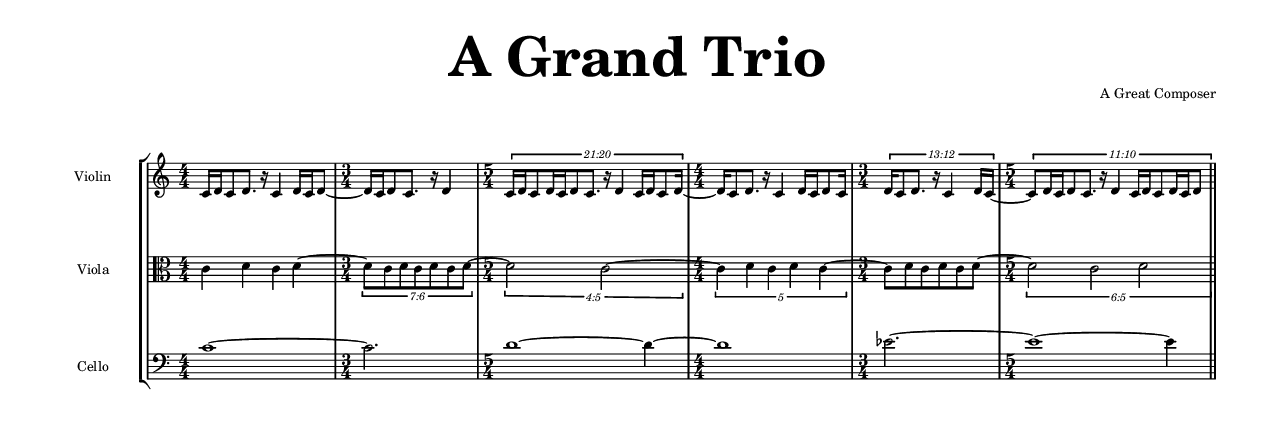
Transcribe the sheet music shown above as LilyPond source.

% 2016-07-14 17:44

\version "2.19.44"
\language "english"

#(set-default-paper-size "letter" 'portrait)
#(set-global-staff-size 12)

\header {
    composer = "A Great Composer"
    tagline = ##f
    title = \markup {
        \column {
            \center-align {
                \fontsize #8 {
                    "A Grand Trio"
                }
            }
        }
    }
}

\paper {
    markup-system-spacing = #'(
        (basic-distance . 0)
        (minimum-distance . 0)
        (padding . 8)
        (stretchability . 0)
    )
    system-system-spacing = #'(
        (basic-distance . 12)
        (minimum-distance . 18)
        (padding . 12)
        (stretchability . 20)
    )
}

\layout {
    \context {
        \Staff 
        \name ViolinStaff
        \type Engraver_group
        \alias Staff
    }
    \context {
        \Staff 
        \name ViolaStaff
        \type Engraver_group
        \alias Staff
    }
    \context {
        \Staff 
        \name CelloStaff
        \type Engraver_group
        \alias Staff
    }
    \context {
        \StaffGroup
        \accepts ViolinStaff
        \accepts ViolaStaff
        \accepts CelloStaff
        \override SpacingSpanner.base-shortest-duration = #(ly:make-moment 1 16)
        \override SpacingSpanner.uniform-stretching = ##t
        \override StaffGrouper.staff-staff-spacing = #'(
            (basic-distance . 10)
            (minimum-distance . 15)
            (padding . 5)
            (stretchability . 100)
            )
        \override TimeSignature.style = #'numbered
        autoBeaming = ##f
        proportionalNotationDuration = #(ly:make-moment 1 16)
        tupletFullLength = ##t
    }
}


\header {}

\layout {}

\paper {}

\score {
    \context Score = "Trio Score" <<
        \context StaffGroup = "Trio Staff Group" <<
            \tag #'violin
            \context ViolinStaff = "Violin Staff" \with {
                midiInstrument = #"violin"
            } {
                \clef "treble"
                \set Staff.instrumentName = \markup { Violin }
                \set Staff.shortInstrumentName = \markup { Vn. }
                \context Voice = "Violin Voice" {
                    {
                        \time 4/4
                        {
                            c'16 [
                            d'16
                            c'8
                            d'8. ]
                            r16
                            c'4
                            d'16 [
                            c'16
                            d'8 ~ ]
                        }
                    }
                    {
                        \time 3/4
                        {
                            d'16 [
                            c'16
                            d'8
                            c'8. ]
                            r16
                            d'4
                        }
                    }
                    {
                        \time 5/4
                        \tweak text #tuplet-number::calc-fraction-text
                        \times 20/21 {
                            c'16 [
                            d'16
                            c'8
                            d'16
                            c'16
                            d'8
                            c'8. ]
                            r16
                            d'4
                            c'16 [
                            d'16
                            c'8
                            d'16 ~ ]
                        }
                    }
                    {
                        \time 4/4
                        {
                            d'16 [
                            c'8
                            d'8. ]
                            r16
                            c'4
                            d'16 [
                            c'16
                            d'8
                            c'16 ]
                        }
                    }
                    {
                        \time 3/4
                        \tweak text #tuplet-number::calc-fraction-text
                        \times 12/13 {
                            d'16 [
                            c'8
                            d'8. ]
                            r16
                            c'4
                            d'16 [
                            c'16 ~ ]
                        }
                    }
                    {
                        \time 5/4
                        \tweak text #tuplet-number::calc-fraction-text
                        \times 10/11 {
                            c'8 [
                            d'16
                            c'16
                            d'8
                            c'8. ]
                            r16
                            d'4
                            c'16 [
                            d'16
                            c'8
                            d'16
                            c'16
                            d'8 ]
                            \bar "||"
                        }
                    }
                }
            }
            \tag #'viola
            \context ViolaStaff = "Viola Staff" \with {
                midiInstrument = #"viola"
            } {
                \clef "alto"
                \set Staff.instrumentName = \markup { Viola }
                \set Staff.shortInstrumentName = \markup { Va. }
                \context Voice = "Viola Voice" {
                    {
                        \time 4/4
                        {
                            c'4
                            d'4
                            c'4
                            d'4 ~
                        }
                    }
                    {
                        \time 3/4
                        \tweak text #tuplet-number::calc-fraction-text
                        \times 6/7 {
                            d'8 [
                            c'8
                            d'8
                            c'8
                            d'8
                            c'8
                            d'8 ~ ]
                        }
                    }
                    {
                        \time 5/4
                        \tweak text #tuplet-number::calc-fraction-text
                        \times 5/4 {
                            d'2
                            c'2 ~
                        }
                    }
                    {
                        \time 4/4
                        \times 4/5 {
                            c'4
                            d'4
                            c'4
                            d'4
                            c'4 ~
                        }
                    }
                    {
                        \time 3/4
                        {
                            c'8 [
                            d'8
                            c'8
                            d'8
                            c'8
                            d'8 ~ ]
                        }
                    }
                    {
                        \time 5/4
                        \tweak text #tuplet-number::calc-fraction-text
                        \times 5/6 {
                            d'2
                            c'2
                            d'2
                            \bar "||"
                        }
                    }
                }
            }
            \tag #'cello
            \context CelloStaff = "Cello Staff" \with {
                midiInstrument = #"cello"
            } {
                \clef "bass"
                \set Staff.instrumentName = \markup { Cello }
                \set Staff.shortInstrumentName = \markup { Vc. }
                \context Voice = "Cello Voice" {
                    {
                        \time 4/4
                        c'1 ~
                    }
                    {
                        \time 3/4
                        c'2.
                    }
                    {
                        \time 5/4
                        d'1 ~
                        d'4 ~
                    }
                    {
                        \time 4/4
                        d'1
                    }
                    {
                        \time 3/4
                        ef'2. ~
                    }
                    {
                        \time 5/4
                        ef'1 ~
                        ef'4
                        \bar "||"
                    }
                }
            }
        >>
    >>
}